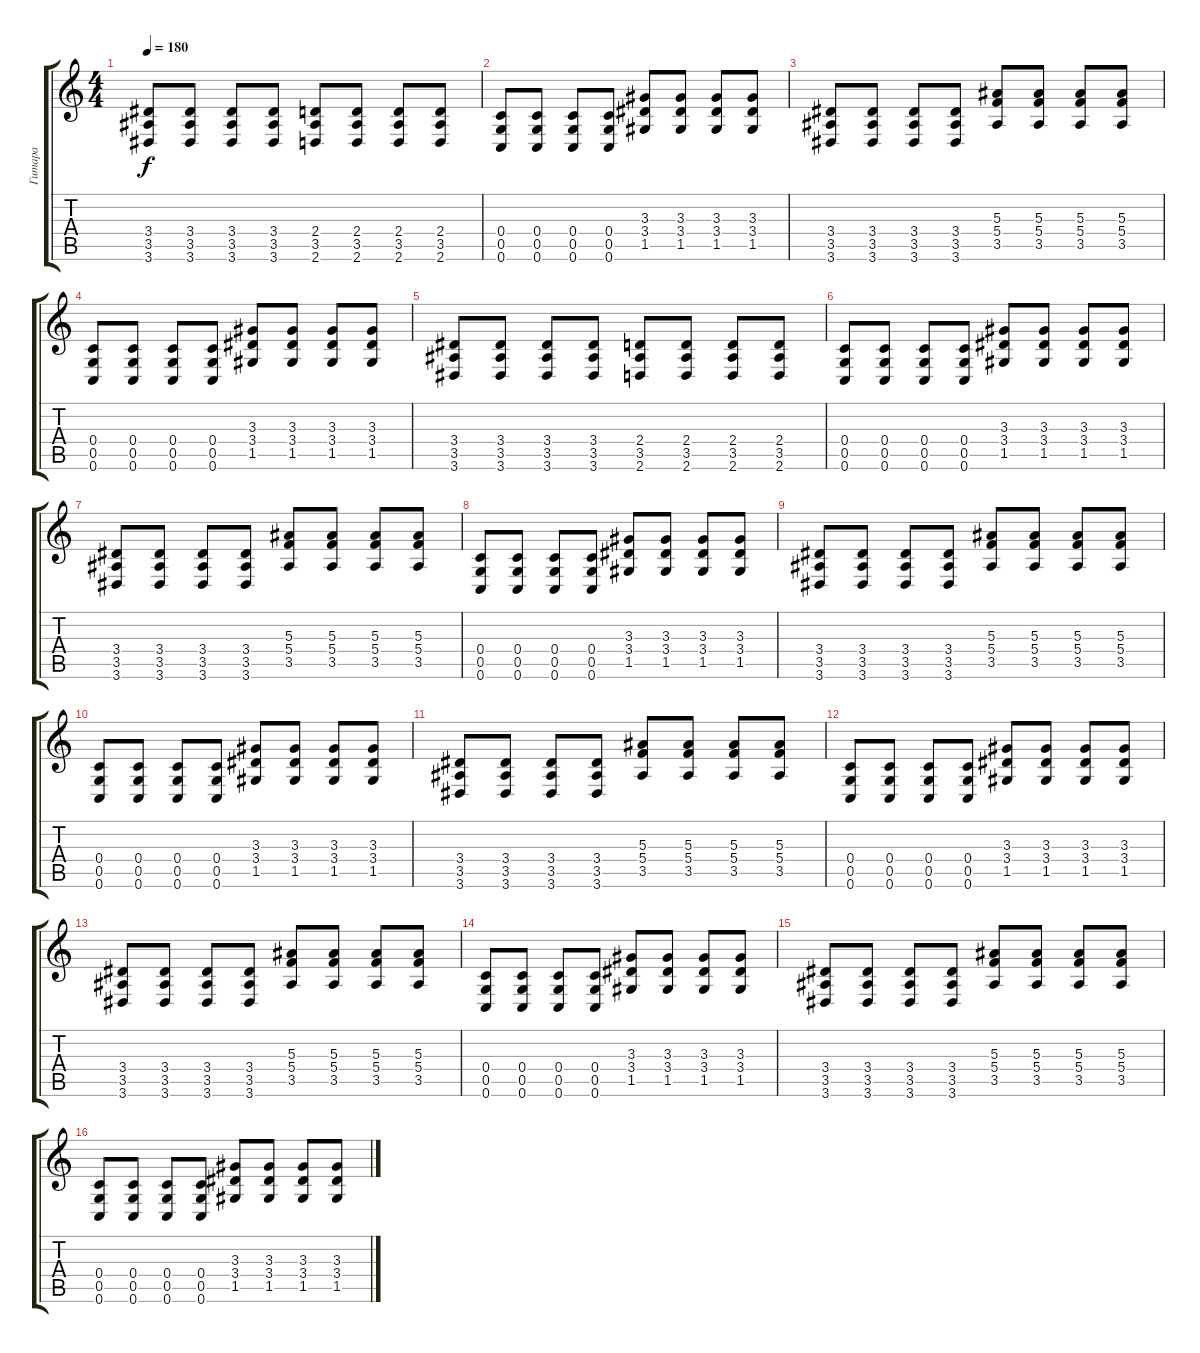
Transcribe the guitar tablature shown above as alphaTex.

\track ("Гитара" "Гитара") {instrument distortionguitar}
\staff {score tabs}
\tuning (D4 A3 F3 C3 G2 C2) {hide}
\ts (4 4)
\tempo 180
\clef g2
\ks c
(3.4 3.5 3.6).8{dy f} (3.4 3.5 3.6).8 (3.4 3.5 3.6).8 (3.4 3.5 3.6).8 (2.4 3.5 2.6).8 (2.4 3.5 2.6).8 (2.4 3.5 2.6).8 (2.4 3.5 2.6).8 |
(0.4 0.5 0.6).8 (0.4 0.5 0.6).8 (0.4 0.5 0.6).8 (0.4 0.5 0.6).8 (3.3 3.4 1.5).8 (3.3 3.4 1.5).8 (3.3 3.4 1.5).8 (3.3 3.4 1.5).8 |
(3.4 3.5 3.6).8 (3.4 3.5 3.6).8 (3.4 3.5 3.6).8 (3.4 3.5 3.6).8 (5.3 5.4 3.5).8 (5.3 5.4 3.5).8 (5.3 5.4 3.5).8 (5.3 5.4 3.5).8 |
(0.4 0.5 0.6).8 (0.4 0.5 0.6).8 (0.4 0.5 0.6).8 (0.4 0.5 0.6).8 (3.3 3.4 1.5).8 (3.3 3.4 1.5).8 (3.3 3.4 1.5).8 (3.3 3.4 1.5).8 |
(3.4 3.5 3.6).8 (3.4 3.5 3.6).8 (3.4 3.5 3.6).8 (3.4 3.5 3.6).8 (2.4 3.5 2.6).8 (2.4 3.5 2.6).8 (2.4 3.5 2.6).8 (2.4 3.5 2.6).8 |
(0.4 0.5 0.6).8 (0.4 0.5 0.6).8 (0.4 0.5 0.6).8 (0.4 0.5 0.6).8 (3.3 3.4 1.5).8 (3.3 3.4 1.5).8 (3.3 3.4 1.5).8 (3.3 3.4 1.5).8 |
(3.4 3.5 3.6).8 (3.4 3.5 3.6).8 (3.4 3.5 3.6).8 (3.4 3.5 3.6).8 (5.3 5.4 3.5).8 (5.3 5.4 3.5).8 (5.3 5.4 3.5).8 (5.3 5.4 3.5).8 |
(0.4 0.5 0.6).8 (0.4 0.5 0.6).8 (0.4 0.5 0.6).8 (0.4 0.5 0.6).8 (3.3 3.4 1.5).8 (3.3 3.4 1.5).8 (3.3 3.4 1.5).8 (3.3 3.4 1.5).8 |
(3.4 3.5 3.6).8 (3.4 3.5 3.6).8 (3.4 3.5 3.6).8 (3.4 3.5 3.6).8 (5.3 5.4 3.5).8 (5.3 5.4 3.5).8 (5.3 5.4 3.5).8 (5.3 5.4 3.5).8 |
(0.4 0.5 0.6).8 (0.4 0.5 0.6).8 (0.4 0.5 0.6).8 (0.4 0.5 0.6).8 (3.3 3.4 1.5).8 (3.3 3.4 1.5).8 (3.3 3.4 1.5).8 (3.3 3.4 1.5).8 |
(3.4 3.5 3.6).8 (3.4 3.5 3.6).8 (3.4 3.5 3.6).8 (3.4 3.5 3.6).8 (5.3 5.4 3.5).8 (5.3 5.4 3.5).8 (5.3 5.4 3.5).8 (5.3 5.4 3.5).8 |
(0.4 0.5 0.6).8 (0.4 0.5 0.6).8 (0.4 0.5 0.6).8 (0.4 0.5 0.6).8 (3.3 3.4 1.5).8 (3.3 3.4 1.5).8 (3.3 3.4 1.5).8 (3.3 3.4 1.5).8 |
(3.4 3.5 3.6).8 (3.4 3.5 3.6).8 (3.4 3.5 3.6).8 (3.4 3.5 3.6).8 (5.3 5.4 3.5).8 (5.3 5.4 3.5).8 (5.3 5.4 3.5).8 (5.3 5.4 3.5).8 |
(0.4 0.5 0.6).8 (0.4 0.5 0.6).8 (0.4 0.5 0.6).8 (0.4 0.5 0.6).8 (3.3 3.4 1.5).8 (3.3 3.4 1.5).8 (3.3 3.4 1.5).8 (3.3 3.4 1.5).8 |
(3.4 3.5 3.6).8 (3.4 3.5 3.6).8 (3.4 3.5 3.6).8 (3.4 3.5 3.6).8 (5.3 5.4 3.5).8 (5.3 5.4 3.5).8 (5.3 5.4 3.5).8 (5.3 5.4 3.5).8 |
(0.4 0.5 0.6).8 (0.4 0.5 0.6).8 (0.4 0.5 0.6).8 (0.4 0.5 0.6).8 (3.3 3.4 1.5).8 (3.3 3.4 1.5).8 (3.3 3.4 1.5).8 (3.3 3.4 1.5).8
